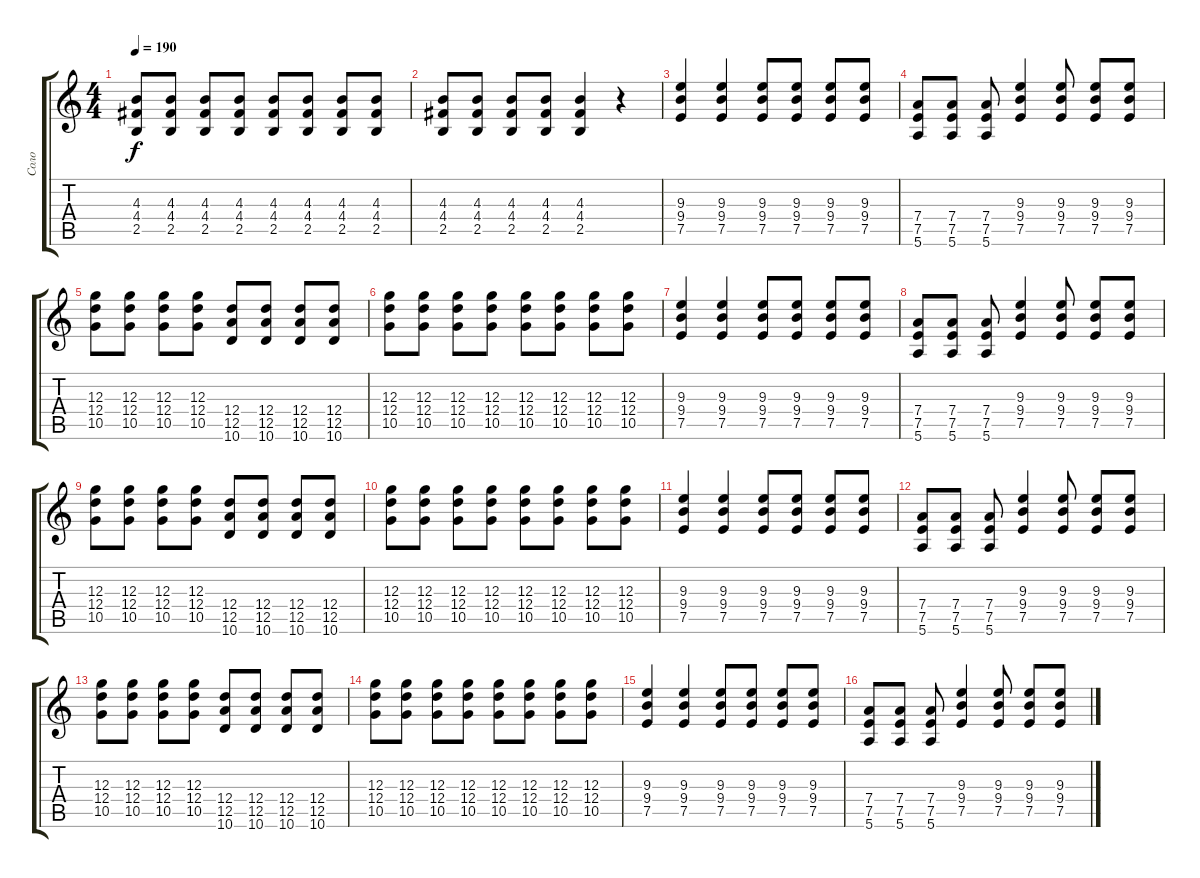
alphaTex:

\track ("Соло" "Соло") {instrument distortionguitar}
\staff {score tabs}
\tuning (E4 B3 G3 D3 A2 E2) {hide}
\ts (4 4)
\tempo 190
\clef g2
\ks c
(4.3 4.4 2.5).8{dy f} (4.3 4.4 2.5).8 (4.3 4.4 2.5).8 (4.3 4.4 2.5).8 (4.3 4.4 2.5).8 (4.3 4.4 2.5).8 (4.3 4.4 2.5).8 (4.3 4.4 2.5).8 |
(4.3 4.4 2.5).8 (4.3 4.4 2.5).8 (4.3 4.4 2.5).8 (4.3 4.4 2.5).8 (4.3 4.4 2.5).4 r.4 |
(9.3 9.4 7.5).4 (9.3 9.4 7.5).4 (9.3 9.4 7.5).8 (9.3 9.4 7.5).8 (9.3 9.4 7.5).8 (9.3 9.4 7.5).8 |
(7.4 7.5 5.6).8 (7.4 7.5 5.6).8 (7.4 7.5 5.6).8 (9.3 9.4 7.5).4 (9.3 9.4 7.5).8 (9.3 9.4 7.5).8 (9.3 9.4 7.5).8 |
(12.3 12.4 10.5).8 (12.3 12.4 10.5).8 (12.3 12.4 10.5).8 (12.3 12.4 10.5).8 (12.4 12.5 10.6).8 (12.4 12.5 10.6).8 (12.4 12.5 10.6).8 (12.4 12.5 10.6).8 |
(12.3 12.4 10.5).8 (12.3 12.4 10.5).8 (12.3 12.4 10.5).8 (12.3 12.4 10.5).8 (12.3 12.4 10.5).8 (12.3 12.4 10.5).8 (12.3 12.4 10.5).8 (12.3 12.4 10.5).8 |
(9.3 9.4 7.5).4 (9.3 9.4 7.5).4 (9.3 9.4 7.5).8 (9.3 9.4 7.5).8 (9.3 9.4 7.5).8 (9.3 9.4 7.5).8 |
(7.4 7.5 5.6).8 (7.4 7.5 5.6).8 (7.4 7.5 5.6).8 (9.3 9.4 7.5).4 (9.3 9.4 7.5).8 (9.3 9.4 7.5).8 (9.3 9.4 7.5).8 |
(12.3 12.4 10.5).8 (12.3 12.4 10.5).8 (12.3 12.4 10.5).8 (12.3 12.4 10.5).8 (12.4 12.5 10.6).8 (12.4 12.5 10.6).8 (12.4 12.5 10.6).8 (12.4 12.5 10.6).8 |
(12.3 12.4 10.5).8 (12.3 12.4 10.5).8 (12.3 12.4 10.5).8 (12.3 12.4 10.5).8 (12.3 12.4 10.5).8 (12.3 12.4 10.5).8 (12.3 12.4 10.5).8 (12.3 12.4 10.5).8 |
(9.3 9.4 7.5).4 (9.3 9.4 7.5).4 (9.3 9.4 7.5).8 (9.3 9.4 7.5).8 (9.3 9.4 7.5).8 (9.3 9.4 7.5).8 |
(7.4 7.5 5.6).8 (7.4 7.5 5.6).8 (7.4 7.5 5.6).8 (9.3 9.4 7.5).4 (9.3 9.4 7.5).8 (9.3 9.4 7.5).8 (9.3 9.4 7.5).8 |
(12.3 12.4 10.5).8 (12.3 12.4 10.5).8 (12.3 12.4 10.5).8 (12.3 12.4 10.5).8 (12.4 12.5 10.6).8 (12.4 12.5 10.6).8 (12.4 12.5 10.6).8 (12.4 12.5 10.6).8 |
(12.3 12.4 10.5).8 (12.3 12.4 10.5).8 (12.3 12.4 10.5).8 (12.3 12.4 10.5).8 (12.3 12.4 10.5).8 (12.3 12.4 10.5).8 (12.3 12.4 10.5).8 (12.3 12.4 10.5).8 |
(9.3 9.4 7.5).4 (9.3 9.4 7.5).4 (9.3 9.4 7.5).8 (9.3 9.4 7.5).8 (9.3 9.4 7.5).8 (9.3 9.4 7.5).8 |
(7.4 7.5 5.6).8 (7.4 7.5 5.6).8 (7.4 7.5 5.6).8 (9.3 9.4 7.5).4 (9.3 9.4 7.5).8 (9.3 9.4 7.5).8 (9.3 9.4 7.5).8
